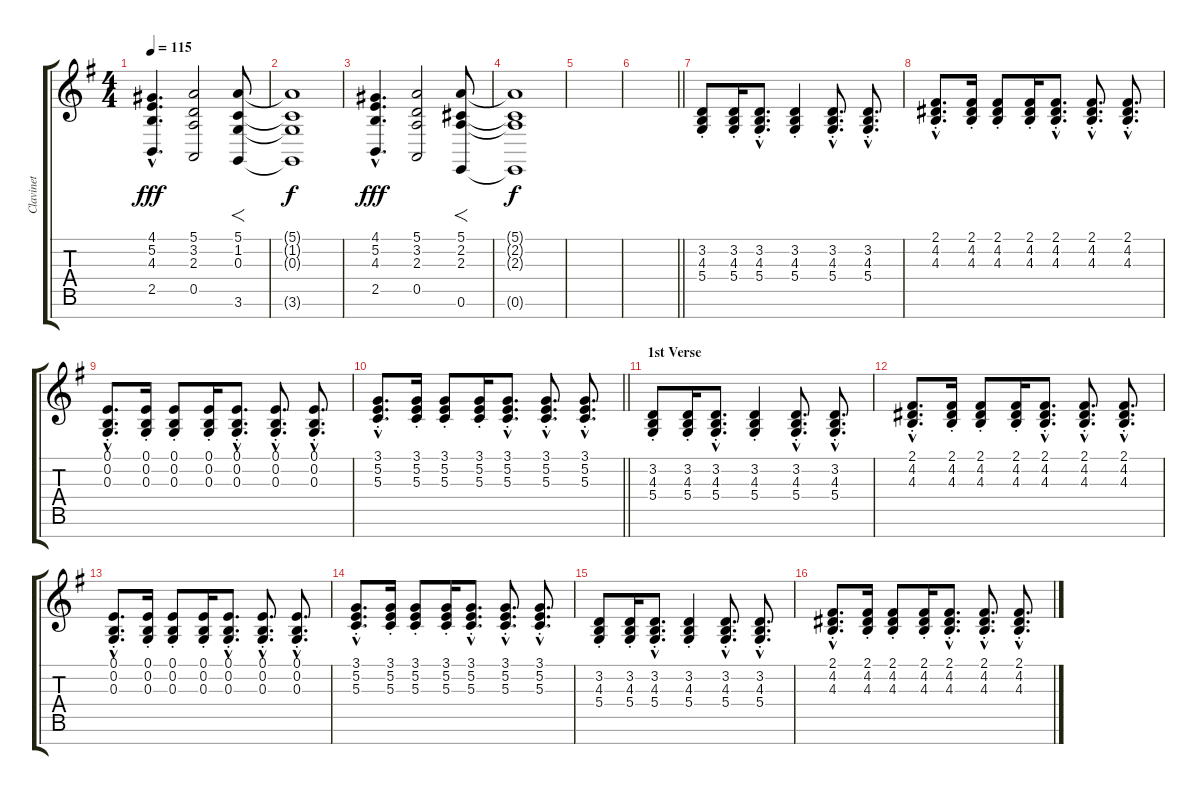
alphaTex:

\track ("Clavinet" "Clavinet") {instrument clavinet}
\staff {score tabs}
\tuning (E4 B3 G3 D3 A2 E2 B1) {hide}
\ts (4 4)
\tempo 115
\clef g2
\ks g
(4.1{hac} 5.2{hac} 4.3{hac} 2.5{hac}).4{d dy fff instrument clavinet} (5.1 3.2 2.3 0.5).2 (5.1 1.2 0.3 3.6).8{f} |
(5.1{t} 1.2{t} 0.3{t} 3.6{t}).1{dy f} |
(4.1{hac} 5.2{hac} 4.3{hac} 2.5{hac}).4{d dy fff} (5.1 3.2 2.3 0.5).2 (5.1 2.2 2.3 0.6).8{f} |
(5.1{t} 2.2{t} 2.3{t} 0.6{t}).1{dy f} |
|
\barLineRight lightlight
|
(3.2{st} 4.3{st} 5.4{st}).8 (3.2{st} 4.3{st} 5.4{st}).16 (3.2{hac st} 4.3{hac st} 5.4{hac st}).8{d} (3.2{st} 4.3{st} 5.4{st}).4 (3.2{hac st} 4.3{hac st} 5.4{hac st}).8{d} (3.2{hac st} 4.3{hac st} 5.4{hac st}).8{d} |
(2.1{hac st} 4.2{hac st} 4.3{hac st}).8{d} (2.1{st} 4.2{st} 4.3{st}).16 (2.1{st} 4.2{st} 4.3{st}).8 (2.1{st} 4.2{st} 4.3{st}).16 (2.1{hac st} 4.2{hac st} 4.3{hac st}).8{d} (2.1{hac st} 4.2{hac st} 4.3{hac st}).8{d} (2.1{hac st} 4.2{hac st} 4.3{hac st}).8{d} |
(0.1{hac st} 0.2{hac st} 0.3{hac st}).8{d} (0.1{st} 0.2{st} 0.3{st}).16 (0.1{st} 0.2{st} 0.3{st}).8 (0.1{st} 0.2{st} 0.3{st}).16 (0.1{hac st} 0.2{hac st} 0.3{hac st}).8{d} (0.1{hac st} 0.2{hac st} 0.3{hac st}).8{d} (0.1{hac st} 0.2{hac st} 0.3{hac st}).8{d} |
\barLineRight lightlight
(3.1{hac st} 5.2{hac st} 5.3{hac st}).8{d} (3.1{st} 5.2{st} 5.3{st}).16 (3.1{st} 5.2{st} 5.3{st}).8 (3.1{st} 5.2{st} 5.3{st}).16 (3.1{hac st} 5.2{hac st} 5.3{hac st}).8{d} (3.1{hac st} 5.2{hac st} 5.3{hac st}).8{d} (3.1{hac st} 5.2{hac st} 5.3{hac st}).8{d} |
\section ("" "1st Verse")
(3.2{st} 4.3{st} 5.4{st}).8 (3.2{st} 4.3{st} 5.4{st}).16 (3.2{hac st} 4.3{hac st} 5.4{hac st}).8{d} (3.2{st} 4.3{st} 5.4{st}).4 (3.2{hac st} 4.3{hac st} 5.4{hac st}).8{d} (3.2{hac st} 4.3{hac st} 5.4{hac st}).8{d} |
(2.1{hac st} 4.2{hac st} 4.3{hac st}).8{d} (2.1{st} 4.2{st} 4.3{st}).16 (2.1{st} 4.2{st} 4.3{st}).8 (2.1{st} 4.2{st} 4.3{st}).16 (2.1{hac st} 4.2{hac st} 4.3{hac st}).8{d} (2.1{hac st} 4.2{hac st} 4.3{hac st}).8{d} (2.1{hac st} 4.2{hac st} 4.3{hac st}).8{d} |
(0.1{hac st} 0.2{hac st} 0.3{hac st}).8{d} (0.1{st} 0.2{st} 0.3{st}).16 (0.1{st} 0.2{st} 0.3{st}).8 (0.1{st} 0.2{st} 0.3{st}).16 (0.1{hac st} 0.2{hac st} 0.3{hac st}).8{d} (0.1{hac st} 0.2{hac st} 0.3{hac st}).8{d} (0.1{hac st} 0.2{hac st} 0.3{hac st}).8{d} |
(3.1{hac st} 5.2{hac st} 5.3{hac st}).8{d} (3.1{st} 5.2{st} 5.3{st}).16 (3.1{st} 5.2{st} 5.3{st}).8 (3.1{st} 5.2{st} 5.3{st}).16 (3.1{hac st} 5.2{hac st} 5.3{hac st}).8{d} (3.1{hac st} 5.2{hac st} 5.3{hac st}).8{d} (3.1{hac st} 5.2{hac st} 5.3{hac st}).8{d} |
(3.2{st} 4.3{st} 5.4{st}).8 (3.2{st} 4.3{st} 5.4{st}).16 (3.2{hac st} 4.3{hac st} 5.4{hac st}).8{d} (3.2{st} 4.3{st} 5.4{st}).4 (3.2{hac st} 4.3{hac st} 5.4{hac st}).8{d} (3.2{hac st} 4.3{hac st} 5.4{hac st}).8{d} |
(2.1{hac st} 4.2{hac st} 4.3{hac st}).8{d} (2.1{st} 4.2{st} 4.3{st}).16 (2.1{st} 4.2{st} 4.3{st}).8 (2.1{st} 4.2{st} 4.3{st}).16 (2.1{hac st} 4.2{hac st} 4.3{hac st}).8{d} (2.1{hac st} 4.2{hac st} 4.3{hac st}).8{d} (2.1{hac st} 4.2{hac st} 4.3{hac st}).8{d}
